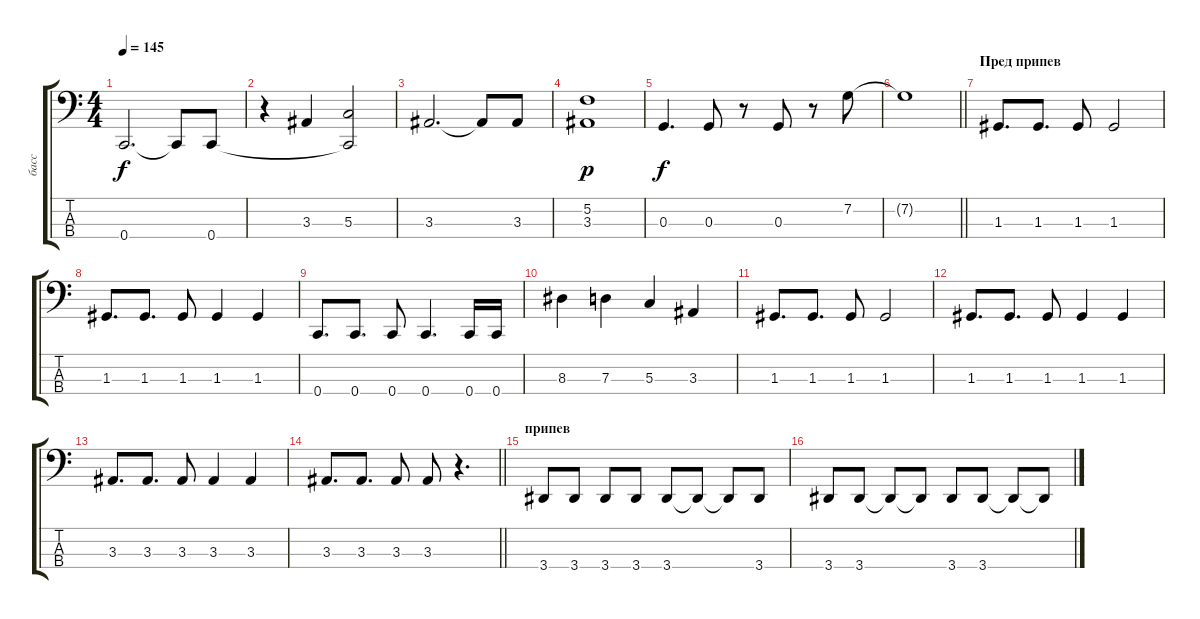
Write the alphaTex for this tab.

\track ("басс" "басс") {instrument electricbasspick}
\staff {score tabs}
\tuning (F2 C2 G1 C1) {hide}
\ts (4 4)
\tempo 145
\clef f4
\ks c
0.4.2{d dy f} 0.4{t}.8 0.4.8 |
r.4 3.3.4 (5.3 0.4{t}).2 |
3.3.2{d} 3.3{t}.8 3.3.8 |
(5.2 3.3).1{dy p} |
0.3.4{d dy f} 0.3.8 r.8 0.3.8 r.8 7.2.8 |
\barLineRight lightlight
7.2{t}.1 |
\section ("" "Пред припев")
1.3.8{d} 1.3.8{d} 1.3.8 1.3.2 |
1.3.8{d} 1.3.8{d} 1.3.8 1.3.4 1.3.4 |
0.4.8{d} 0.4.8{d} 0.4.8 0.4.4{d} 0.4.16 0.4.16 |
8.3.4 7.3.4 5.3.4 3.3.4 |
1.3.8{d} 1.3.8{d} 1.3.8 1.3.2 |
1.3.8{d} 1.3.8{d} 1.3.8 1.3.4 1.3.4 |
3.3.8{d} 3.3.8{d} 3.3.8 3.3.4 3.3.4 |
\barLineRight lightlight
3.3.8{d} 3.3.8{d} 3.3.8 3.3.8 r.4{d} |
\section ("" "припев")
3.4.8 3.4.8 3.4.8 3.4.8 3.4.8 3.4{t}.8 3.4{t}.8 3.4.8 |
3.4.8 3.4.8 3.4{t}.8 3.4{t}.8 3.4.8 3.4.8 3.4{t}.8 3.4{t}.8
